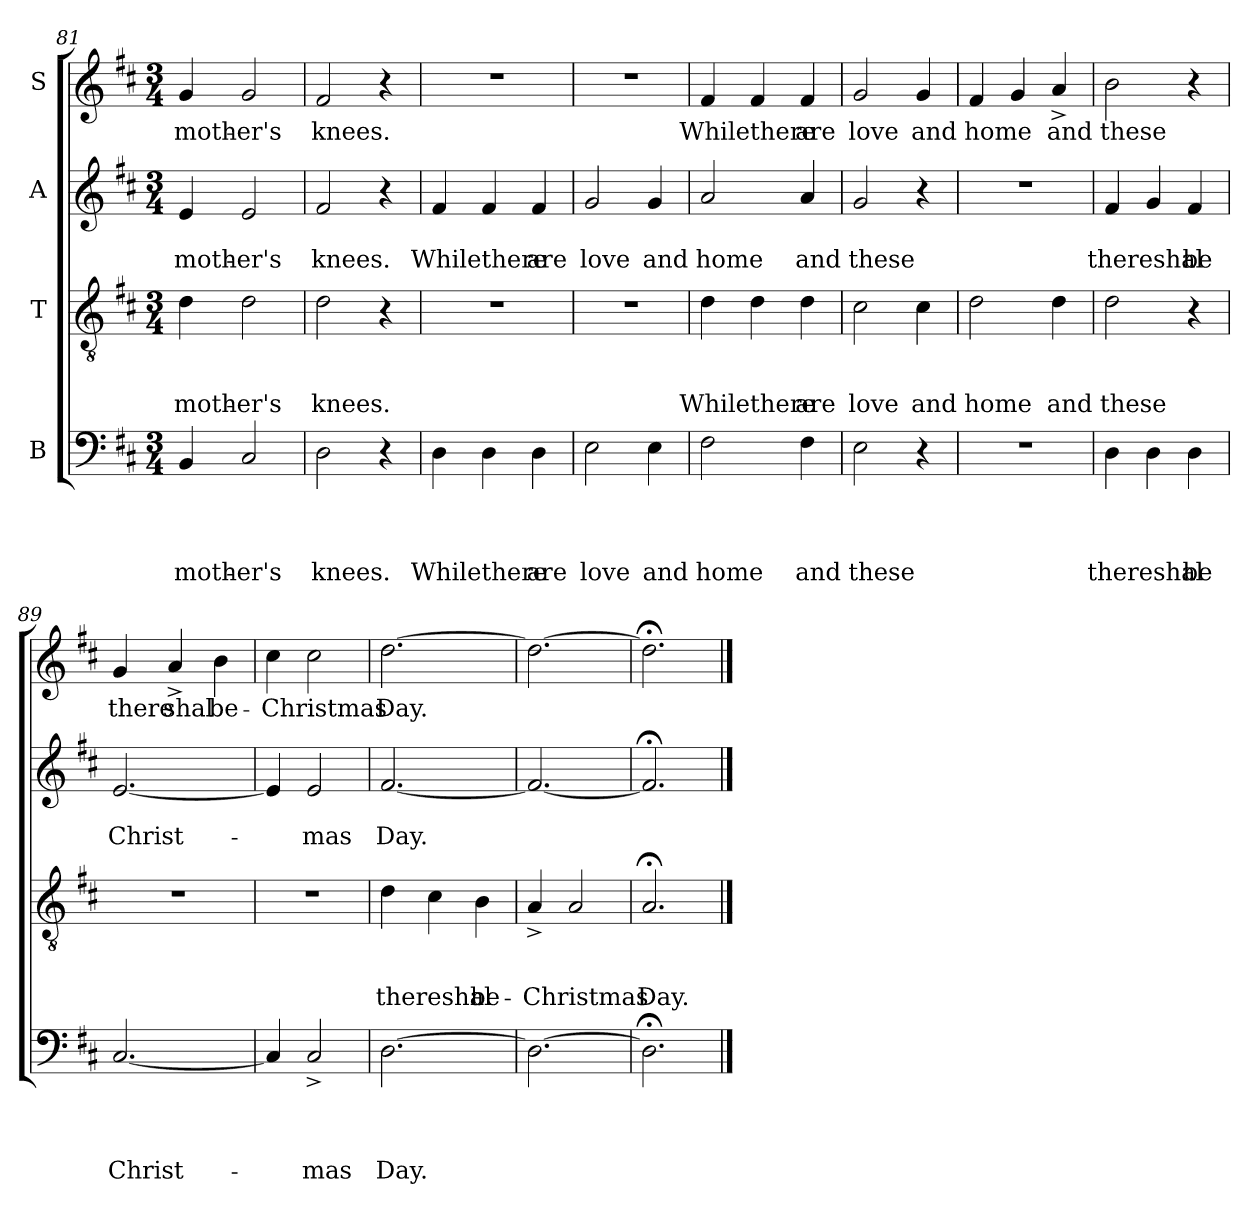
**kern	**text	**text	**text	**text	**kern	**text	**text	**text	**kern	**text	**text	**kern	**text
*part4	*part4	*part4	*part4	*part4	*part3	*part3	*part3	*part3	*part2	*part2	*part2	*part1	*part1
*staff4	*staff4	*staff4	*staff4	*staff4	*staff3	*staff3	*staff3	*staff3	*staff2	*staff2	*staff2	*staff1	*staff1
*I"B	*	*	*	*	*I"T	*	*	*	*I"A	*	*	*I"S	*
*clefF4	*	*	*	*	*clefGv2	*	*	*	*clefG2	*	*	*clefG2	*
*k[f#c#]	*	*	*	*	*k[f#c#]	*	*	*	*k[f#c#]	*	*	*k[f#c#]	*
*D:	*	*	*	*	*D:	*	*	*	*D:	*	*	*D:	*
*M3/4	*	*	*	*	*M3/4	*	*	*	*M3/4	*	*	*M3/4	*
=81	=81	=81	=81	=81	=81	=81	=81	=81	=81	=81	=81	=81	=81
!	!	!	!	!LO:LY:b	!	!	!	!LO:LY:b	!	!	!LO:LY:b	!	!LO:LY:b
4BB/	.	.	.	moth-	4d\	.	.	moth-	4e/	.	moth-	4g/	moth-
!	!	!	!	!LO:LY:b	!	!	!	!LO:LY:b	!	!	!LO:LY:b	!	!LO:LY:b
2C#/	.	.	.	-er's	2d\	.	.	-er's	2e/	.	-er's	2g/	-er's
!!LO:LB:g=z
=82	=82	=82	=82	=82	=82	=82	=82	=82	=82	=82	=82	=82	=82
!	!	!	!	!LO:LY:b	!	!	!	!LO:LY:b	!	!	!LO:LY:b	!	!LO:LY:b
2D\	.	.	.	knees.	2d\	.	.	knees.	2f#/	.	knees.	2f#/	knees.
4r	.	.	.	.	4r	.	.	.	4r	.	.	4r	.
=83	=83	=83	=83	=83	=83	=83	=83	=83	=83	=83	=83	=83	=83
!	!	!	!	!LO:LY:b	!LO:N:vis=1	!	!	!	!	!	!LO:LY:b	!LO:N:vis=1	!
4D\	.	.	.	Whilethere	2.r	.	.	.	4f#/	.	Whilethere	2.r	.
4D\	.	.	.	.	.	.	.	.	4f#/	.	.	.	.
!	!	!	!	!LO:LY:b	!	!	!	!	!	!	!LO:LY:b	!	!
4D\	.	.	.	are	.	.	.	.	4f#/	.	are	.	.
=84	=84	=84	=84	=84	=84	=84	=84	=84	=84	=84	=84	=84	=84
!	!	!	!	!LO:LY:b	!LO:N:vis=1	!	!	!	!	!	!LO:LY:b	!LO:N:vis=1	!
2E\	.	.	.	love	2.r	.	.	.	2g/	.	love	2.r	.
!	!	!	!	!LO:LY:b	!	!	!	!	!	!	!LO:LY:b	!	!
4E\	.	.	.	and	.	.	.	.	4g/	.	and	.	.
=85	=85	=85	=85	=85	=85	=85	=85	=85	=85	=85	=85	=85	=85
!	!	!	!	!LO:LY:b	!	!	!	!LO:LY:b	!	!	!LO:LY:b	!	!LO:LY:b
2F#\	.	.	.	home	4d\	.	.	Whilethere	2a/	.	home	4f#/	Whilethere
.	.	.	.	.	4d\	.	.	.	.	.	.	4f#/	.
!	!	!	!	!LO:LY:b	!	!	!	!LO:LY:b	!	!	!LO:LY:b	!	!LO:LY:b
4F#\	.	.	.	and	4d\	.	.	are	4a/	.	and	4f#/	are
=86	=86	=86	=86	=86	=86	=86	=86	=86	=86	=86	=86	=86	=86
!	!	!	!	!LO:LY:b	!	!	!	!LO:LY:b	!	!	!LO:LY:b	!	!LO:LY:b
2E\	.	.	.	these	2c#\	.	.	love	2g/	.	these	2g/	love
!	!	!	!	!	!	!	!	!LO:LY:b	!	!	!	!	!LO:LY:b
4r	.	.	.	.	4c#\	.	.	and	4r	.	.	4g/	and
=87	=87	=87	=87	=87	=87	=87	=87	=87	=87	=87	=87	=87	=87
!LO:N:vis=1	!	!	!	!	!	!	!	!LO:LY:b	!LO:N:vis=1	!	!	!	!LO:LY:b
2.r	.	.	.	.	2d\	.	.	home	2.r	.	.	4f#/	home
.	.	.	.	.	.	.	.	.	.	.	.	4g/	.
!	!	!	!	!	!	!	!	!LO:LY:b	!	!	!	!	!LO:LY:b
.	.	.	.	.	4d\	.	.	and	.	.	.	4a^</	and
=88	=88	=88	=88	=88	=88	=88	=88	=88	=88	=88	=88	=88	=88
!	!	!	!	!LO:LY:b	!	!	!	!LO:LY:b	!	!	!LO:LY:b	!	!LO:LY:b
4D\	.	.	.	thereshal	2d\	.	.	these	4f#/	.	thereshal	2b\	these
4D\	.	.	.	.	.	.	.	.	4g/	.	.	.	.
!	!	!	!	!LO:LY:b	!	!	!	!	!	!	!LO:LY:b	!	!
4D\	.	.	.	be	4r	.	.	.	4f#/	.	be	4r	.
=89	=89	=89	=89	=89	=89	=89	=89	=89	=89	=89	=89	=89	=89
!	!	!	!	!LO:LY:b	!LO:N:vis=1	!	!	!	!	!	!LO:LY:b	!	!LO:LY:b
[<2.C#/	.	.	.	Christ-	2.r	.	.	.	[<2.e/	.	Christ-	4g/	there
!	!	!	!	!	!	!	!	!	!	!	!	!	!LO:LY:b
.	.	.	.	.	.	.	.	.	.	.	.	4a^</	shal
!	!	!	!	!	!	!	!	!	!	!	!	!	!LO:LY:b
.	.	.	.	.	.	.	.	.	.	.	.	4b\	be-
=90	=90	=90	=90	=90	=90	=90	=90	=90	=90	=90	=90	=90	=90
!	!	!	!	!	!LO:N:vis=1	!	!	!	!	!	!	!	!LO:LY:b
4C#/]	.	.	.	.	2.r	.	.	.	4e/]	.	.	4cc#\	-Christmas
!	!	!	!	!LO:LY:b	!	!	!	!	!	!	!LO:LY:b	!	!
2C#^</	.	.	.	-mas	.	.	.	.	2e/	.	-mas	2cc#\	.
=91	=91	=91	=91	=91	=91	=91	=91	=91	=91	=91	=91	=91	=91
!	!	!	!	!LO:LY:b	!	!	!	!LO:LY:b	!	!	!LO:LY:b	!	!LO:LY:b
[>2.D\	.	.	.	Day.	4d\	.	.	thereshal	[<2.f#/	.	Day.	[>2.dd\	Day.
.	.	.	.	.	4c#\	.	.	.	.	.	.	.	.
!	!	!	!	!	!	!	!	!LO:LY:b	!	!	!	!	!
.	.	.	.	.	4B\	.	.	be-	.	.	.	.	.
=92	=92	=92	=92	=92	=92	=92	=92	=92	=92	=92	=92	=92	=92
!	!	!	!	!	!	!	!	!LO:LY:b	!	!	!	!	!
2.D\_	.	.	.	.	4A^</	.	.	-Christmas	2.f#/_	.	.	2.dd\_	.
.	.	.	.	.	2A/	.	.	.	.	.	.	.	.
=93	=93	=93	=93	=93	=93	=93	=93	=93	=93	=93	=93	=93	=93
!	!	!	!	!	!	!	!	!LO:LY:b	!	!	!	!	!
2.D;<\]	.	.	.	.	2.A;/	.	.	Day.	2.f#;/]	.	.	2.dd;<\]	.
==	==	==	==	==	==	==	==	==	==	==	==	==	==
*-	*-	*-	*-	*-	*-	*-	*-	*-	*-	*-	*-	*-	*-
